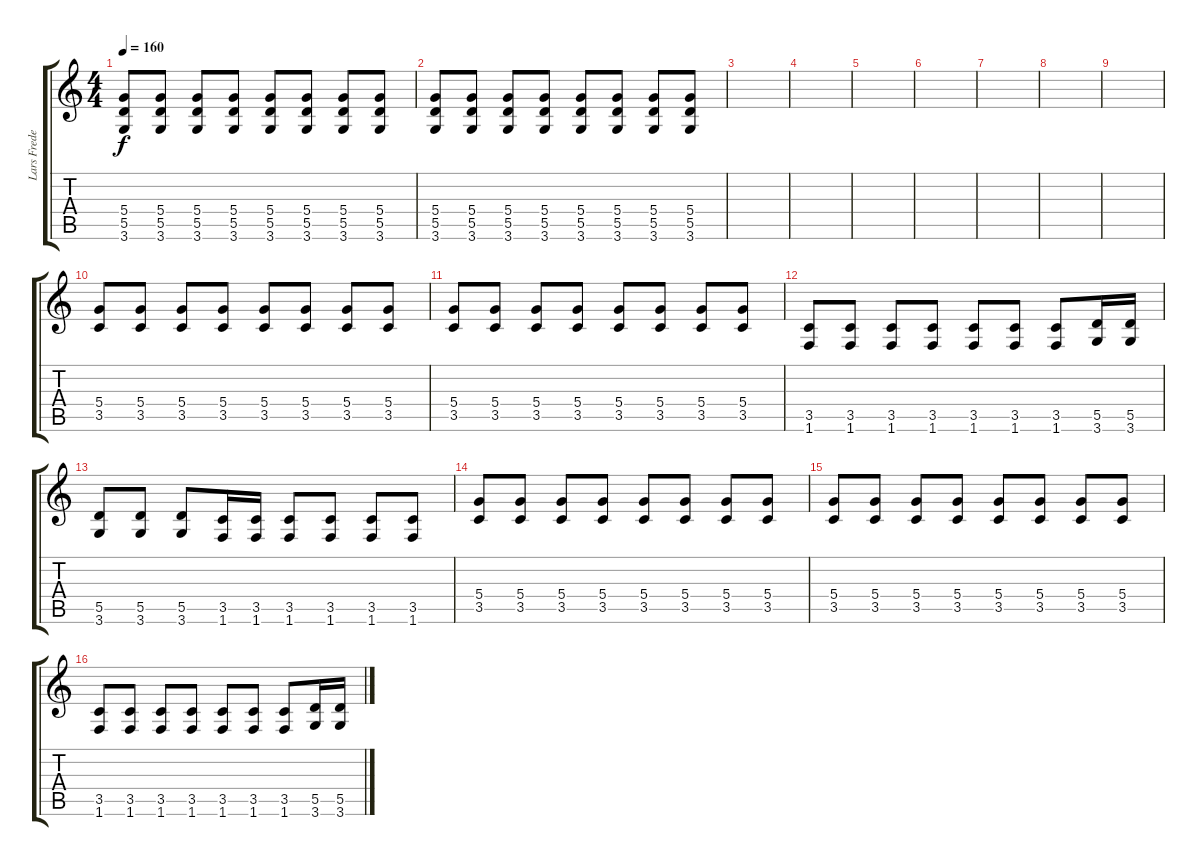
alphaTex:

\track ("Lars Frederikson" "Lars Frede") {instrument distortionguitar}
\staff {score tabs}
\tuning (E4 B3 G3 D3 A2 E2) {hide}
\ts (4 4)
\tempo 160
\clef g2
\ks c
(5.4 5.5 3.6).8{dy f} (5.4 5.5 3.6).8 (5.4 5.5 3.6).8 (5.4 5.5 3.6).8 (5.4 5.5 3.6).8 (5.4 5.5 3.6).8 (5.4 5.5 3.6).8 (5.4 5.5 3.6).8 |
(5.4 5.5 3.6).8 (5.4 5.5 3.6).8 (5.4 5.5 3.6).8 (5.4 5.5 3.6).8 (5.4 5.5 3.6).8 (5.4 5.5 3.6).8 (5.4 5.5 3.6).8 (5.4 5.5 3.6).8 |
|
|
|
|
|
|
|
(5.4 3.5).8 (5.4 3.5).8 (5.4 3.5).8 (5.4 3.5).8 (5.4 3.5).8 (5.4 3.5).8 (5.4 3.5).8 (5.4 3.5).8 |
(5.4 3.5).8 (5.4 3.5).8 (5.4 3.5).8 (5.4 3.5).8 (5.4 3.5).8 (5.4 3.5).8 (5.4 3.5).8 (5.4 3.5).8 |
(3.5 1.6).8 (3.5 1.6).8 (3.5 1.6).8 (3.5 1.6).8 (3.5 1.6).8 (3.5 1.6).8 (3.5 1.6).8 (5.5 3.6).16 (5.5 3.6).16 |
(5.5 3.6).8 (5.5 3.6).8 (5.5 3.6).8 (3.5 1.6).16 (3.5 1.6).16 (3.5 1.6).8 (3.5 1.6).8 (3.5 1.6).8 (3.5 1.6).8 |
(5.4 3.5).8 (5.4 3.5).8 (5.4 3.5).8 (5.4 3.5).8 (5.4 3.5).8 (5.4 3.5).8 (5.4 3.5).8 (5.4 3.5).8 |
(5.4 3.5).8 (5.4 3.5).8 (5.4 3.5).8 (5.4 3.5).8 (5.4 3.5).8 (5.4 3.5).8 (5.4 3.5).8 (5.4 3.5).8 |
(3.5 1.6).8 (3.5 1.6).8 (3.5 1.6).8 (3.5 1.6).8 (3.5 1.6).8 (3.5 1.6).8 (3.5 1.6).8 (5.5 3.6).16 (5.5 3.6).16
